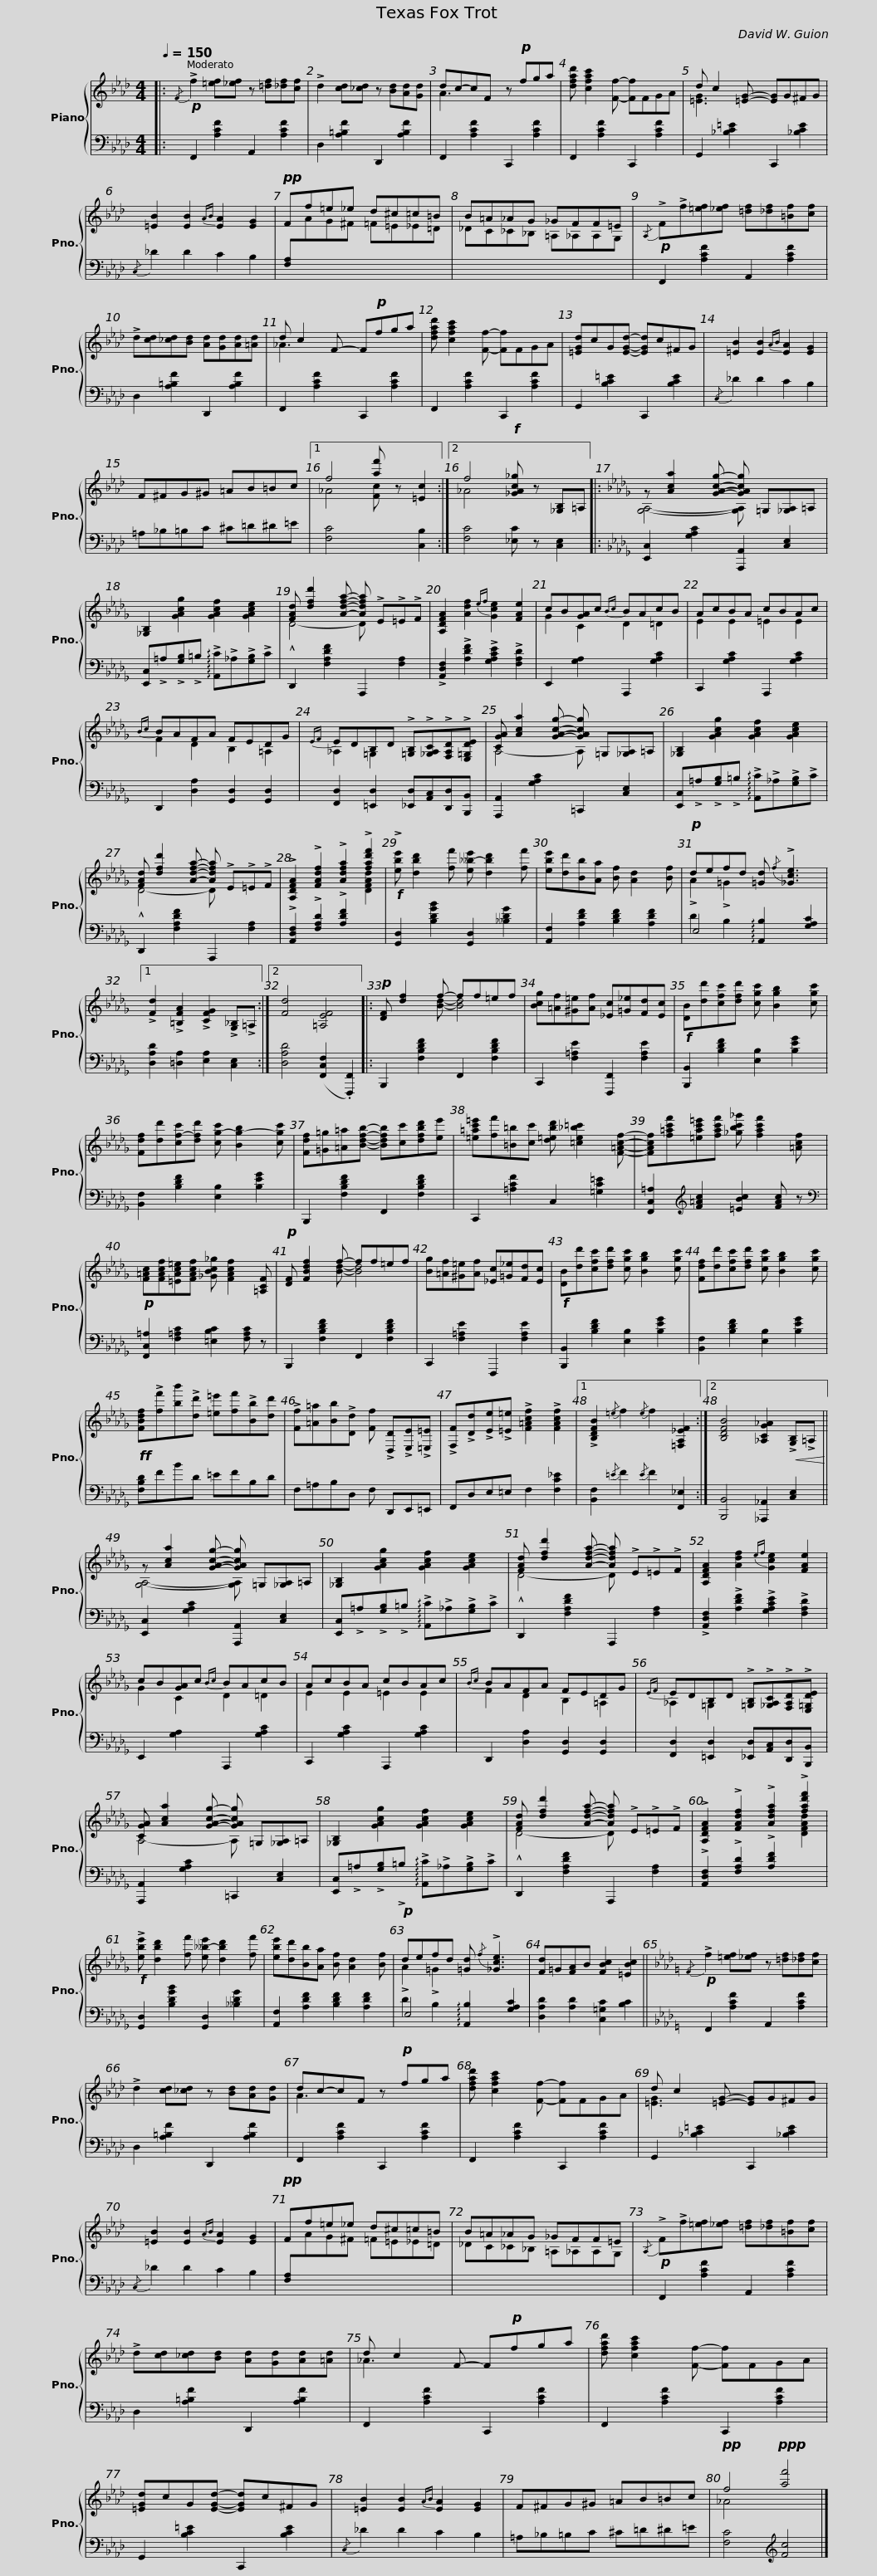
X:1
%%score { ( 1 3 ) | ( 2 4 ) }
L:1/8
Q:1/4=150
M:4/4
I:linebreak $
K:Ab
V:1 treble
V:3 treble
V:2 bass
V:4 bass
V:1
|:!p!{/F} !>!f2 [=ef][_ef] z [=df][_df][cf] | !>!d2 [cd][_cd] z [Bd][Ad][Gd] | dc-cF z!p! fga | [dfad'] [cfac']2 [Ff]- [Ff]FGA |$ d c2 [=EG]- [EG]G^FG | %5
 [=EB]2 [EB]2{AB} [EA]2 [EG]2 |!pp! Ff=e_e d^c=c=B | B=A_AG _GFF=E |$!p!{/A,} !>!F!>!f[=ef][_ef] [=df][_df][=Bf][cf] | !>!d[cd][_cd][Bd] [Ad][Gd][Ad][=Ad] | %10
 d c2 F- F!p!fga | [dfad'] [cfac']2 [Ff]- [Ff]FGA |$ [=EGd]cG[EGd]- [EGd]c^FG | [=EB]2 [EB]2{AB} [EA]2 [EG]2 |$ F^FG^G =AB=Bc |1 %15
 f4 [af'] z [=Ec]2 :|2 f4!f! [_GAc_g] z [_G,B,]=A, |:$[K:Db] z [Aca]2 [GAcg]- [GAcg] =G,[_G,A,]=A, | [_G,B,]2 [GAcg]2 [GAcf]2 [GAce]2 | [FAd] [dfd']2 [Adfa]- [Adfa] !>!E!>!=E!>!F | %20
 [A,DFA]2 [Adf]2{ef} [Gce]2 [FAe]2 |$ cB[GA]c{Bc} BAcB | AcBA cBAc |{Bc} BAFA FEDG |{EF} EDB,D !>![=G,B,]!>![_G,A,C]!>![F,A,D]!>![E,=G,DE] |$ %25
 [CGA] [Aca]2 [GAcg]- [GAcg] =G,[_G,A,]=A, | [_G,B,]2 [GAcg]2 [GAcf]2 [GAce]2 | [FAd] [dfd']2 [Adfa]- [Adfa] !>!E!>!=E!>!F | !>![A,DFA]2 !>![FAdf]2 !>![Adfa]2 !>![fad'f']2 |$!f! !>![ebe'] [dbd']2 [ff'] [e__b-e'] [dbd']2 [ff'] | %30
 [ebe'][dd'][Bb][Aa] [Bf] [Ad]2 [Bf] |!p! defd [=Gd]{/f} !>![_Gce]3 |1 !>![Fd]2 !>![=B,FA]2 !>![CFG]2 !>![G,_B,]!>!=A, :|2 [Fd]4 [=A,EF]4 |:$!p! [DF] [df]2 f- ff=ef | %35
 [Bcg][=Af][^G=e][Af] [_Ec][=G_e][Fd][Ec] |!f! [DB][dd'][cfc'][dfd'] [cgc'] [Bgb]2 [cgc'] | [Fdf][dd'][cf-c'][dfd'] [cg-c'] [Bg-b]2 [cgc'] |$ [Fdf][=G=g][=A=a][Bdfb]- [Bdfb][cc'][dfbd'][ee'] | [=e=ac'=e'][ff'][=B=b][cc'] [d=ebd'] [=ce_b=c']2 [F=Acf]- | %40
 [FAcf][f=ac'f'][=eac'=e'][fac'f'] [_gbc'_g'] [fac'f']2 [=Acf] |$!p! [F=Ac][FAcf][=EAc=e][FAcf] [_GBc_g] [FAcf]2 [=A,CF] |!p! [DF] [FBdf]2 f- ff=ef | [Bg][=Af][^G=e][Af] [_Ec][=G_e][Fd][Ec] |!f! [DB][dd'][cfc'][dfd'] [cgc'] [Bgb]2 [cgc'] |$ %45
 [Fdf][dd'][cfc'][dfd'] [cgc'] [Bgb]2 [cgc'] |!ff! [FBdf]!>![ff'][bb']!>![dd'] [=e=e'][ff']!>![Bb][dd'] | !>![Ff][=A=a][Bb]!>![Dd] [Ff] !>![D,D]!>![E,E]!>![=E,=E] |$ !>![F,F]!>![Dd]!>![Ee]!>![=E=e] !>![F=Acf]2 !>![FAcf]2 |1 !>![B,DFB]2{/=e} f2{/e} f2 [=F,A,_EF]2 :|2 %50
 [B,DFB]4 [_A,CG_A]2!<(! !>![G,B,]!>!=A,!<)! ||$ z [Aca]2 [GAcg]- [GAcg] =G,[_G,A,]=A, | [_G,B,]2 [GAcg]2 [GAcf]2 [GAce]2 | [FAd] [dfd']2 [Adfa]- [Adfa] !>!E!>!=E!>!F | [A,DFA]2 [Adf]2{ef} [Gce]2 [FAe]2 |$ %55
 cB[GA]c{Bc} BAcB | AcBA cBAc |{Bc} BAFA FEDG |{EF} EDB,D !>![=G,B,]!>![_G,A,C]!>![F,A,D]!>![E,=G,DE] |$ [CGA] [Aca]2 [GAcg]- [GAcg] =G,[_G,A,]=A, | %60
 [_G,B,]2 [GAcg]2 [GAcf]2 [GAce]2 | [FAd] [dfd']2 [Adfa]- [Adfa] !>!E!>!=E!>!F | !>![A,DFA]2 !>![FAdf]2 !>![Adfa]2 !>![fad'f']2 |$!f! !>![ebe'] [dbd']2 [ff'] [e__b-e'] [dbd']2 [ff'] | [ebe'][dd'][Bb][Aa] [Bf] [Ad]2 [Bf] | %65
!p! defd [=Gd]{/f} !>![_Gce]3 | [Fd]=G[FA]B [FBc]2 [=EBc]2 ||$[K:Ab]!p!{/F} !>!f2 [=ef][_ef] z [=df][_df][cf] | !>!d2 [cd][_cd] z [Bd][Ad][Gd] | dc-cF z!p! fga |$ %70
 [dfad'] [cfac']2 [Ff]- [Ff]FGA | d c2 [=EG]- [EG]G^FG | [=EB]2 [EB]2{AB} [EA]2 [EG]2 |$!pp! Ff=e_e d^c=c=B | B=A_AG _GFF=E | %75
!p!{/A,} !>!F!>!f[=ef][_ef] [=df][_df][=Bf][cf] |$ !>!d[cd][_cd][Bd] [Ad][Gd][Ad][=Ad] | d c2 F- F!p!fga | [dfad'] [cfac']2 [Ff]- [Ff]FGA | [=EGd]cG[EGd]- [EGd]c^FG |$ %80
 [=EB]2 [EB]2{AB} [EA]2 [EG]2 | F^FG^G =AB=Bc |!pp! f4!ppp! [af']4 |] %83
V:2
|: F,,2 [A,CF]2 A,,2 [A,CF]2 | D,2 [A,=B,F]2 D,,2 [A,B,F]2 | F,,2 [A,CF]2 C,,2 [A,CF]2 | F,,2 [A,CF]2 C,,2 [A,CF]2 |$ G,,2 [_B,C=E]2 C,,2 [_B,CE]2 | %5
{/C,} _D2 D2 C2 B,2 | [F,A,][I:staff -1]AG^F =F=E_E=D |[I:staff +1] x8 |$ F,,2 [A,CF]2 A,,2 [A,CF]2 | D,2 [A,=B,F]2 D,,2 [A,B,F]2 | %10
 F,,2 [A,CF]2 C,,2 [A,CF]2 | F,,2 [A,CF]2 C,,2 [A,CF]2 |$ G,,2 [B,C=E]2 C,,2 [B,CE]2 |{/C,} _D2 D2 C2 B,2 |$ =A,_B,=B,C ^C=D^D=E |1 %15
 [F,C]4 x2 [C,B,]2 :|2 [F,C]4 [_E,C] z [C,E,]2 |:$[K:Db] [E,,C,]2 [G,A,C]2 [A,,,A,,]2 [C,E,]2 | [E,,C,]!>!=A,!>![G,B,]!>!=B, !arpeggio!!>![A,,C]!>!_A,!>![G,B,]!>!C | D,,2 [F,A,DF]2 A,,,2 [F,A,]2 | %20
 !>![A,,D,F,]2 !>![A,DF]2 !>![G,A,CE]2 !>![F,A,D]2 |$ E,,2 [G,A,]2 A,,,2 [G,A,C]2 | C,,2 [G,A,C]2 A,,,2 [G,A,C]2 | D,,2 [D,A,]2 [G,,D,]2 [G,,D,]2 | [F,,D,]2 [=E,,D,]2 [_E,,D,][A,,C,][D,,D,][B,,,B,,] |$ %25
 [A,,,A,,]2 [G,A,C]2 =C,,2 [C,E,]2 | [E,,C,]!>!=A,!>![G,B,]!>!=B, !arpeggio!!>![A,,C]!>!_A,!>![G,B,]!>!C | D,,2 [F,A,DF]2 A,,,2 [F,A,]2 | !>![A,,D,F,]2 !>![F,A,D]2 !>![A,DF]2[I:staff -1] [DFAd]2 |$[I:staff +1] [G,,D,]2 [B,DGB]2 [G,,D,]2 [__B,DG]2 | %30
 [A,,F,]2 [A,DF]2 [B,DF]2 [A,DF]2 | E,4 !arpeggio![A,,B,]2 [G,A,C]2 |1 [D,A,D]2 [=D,A,]2 [E,A,]2 [C,E,]2 :|2 [D,A,D]4 ([F,,C,F,]2 .[F,,,F,,]2) |:$ B,,,2 [F,B,DF]2 F,,2 [F,B,DF]2 | %35
 C,,2 [F,=A,E]2 [F,,,F,,]2 [F,A,E]2 | [B,,,B,,]2 [B,DF]2 [E,B,]2 [B,EG]2 | [B,,F,]2 [B,DF]2 [E,B,]2 [B,EG]2 |$ B,,,2 [F,B,DF]2 F,,2 [F,B,DF]2 | C,,2 [=A,CF]2 C,2 [=G,C=E]2 | %40
 [F,,C,=A,]2[K:treble] [F=Ac]2 [=EBc]2 [FAc] z |$[K:bass] [F,,C,=A,]2 [F,=A,C]2 [=E,B,C]2 [F,A,C] z | B,,,2 [F,B,DF]2 F,,2 [F,B,DF]2 | C,,2 [F,=A,E]2 F,,,2 [F,A,E]2 | [B,,,B,,]2 [B,DF]2 [E,B,]2 [B,EG]2 |$ %45
 [B,,F,]2 [B,DF]2 [E,B,]2 [B,EG]2 | [F,B,D]FBD =EFB,D | F,=A,B,D, F, D,,E,,=E,, |$ F,,D,E,=E, F,2 [F,C_E]2 |1 [B,,F,]2{/=E} F2{/E} F2 [F,,_E,]2 :|2 %50
 [B,,,B,,]4 [_A,,,_A,,]2 [C,E,]2 ||$ [E,,C,]2 [G,A,C]2 [A,,,A,,]2 [C,E,]2 | [E,,C,]!>!=A,!>![G,B,]!>!=B, !arpeggio!!>![A,,C]!>!_A,!>![G,B,]!>!C | D,,2 [F,A,DF]2 A,,,2 [F,A,]2 | !>![A,,D,F,]2 !>![A,DF]2 !>![G,A,CE]2 !>![F,A,D]2 |$ %55
 E,,2 [G,A,]2 A,,,2 [G,A,C]2 | C,,2 [G,A,C]2 A,,,2 [G,A,C]2 | D,,2 [D,A,]2 [G,,D,]2 [G,,D,]2 | [F,,D,]2 [=E,,D,]2 [_E,,D,][A,,C,][D,,D,][B,,,B,,] |$ [A,,,A,,]2 [G,A,C]2 =C,,2 [C,E,]2 | %60
 [E,,C,]!>!=A,!>![G,B,]!>!=B, !arpeggio!!>![A,,C]!>!_A,!>![G,B,]!>!C | D,,2 [F,A,DF]2 A,,,2 [F,A,]2 | !>![A,,D,F,]2 !>![F,A,D]2 !>![A,DF]2[I:staff -1] [DFAd]2 |$[I:staff +1] [G,,D,]2 [B,DGB]2 [G,,D,]2 [__B,DG]2 | [A,,F,]2 [A,DF]2 [B,DF]2 [A,DF]2 | %65
 E,4 !arpeggio![A,,B,]2 [G,A,C]2 | [D,A,D]2 [A,D]2 [C,=G,C]2 [B,C]2 ||$[K:Ab] F,,2 [A,CF]2 A,,2 [A,CF]2 | D,2 [A,=B,F]2 D,,2 [A,B,F]2 | F,,2 [A,CF]2 C,,2 [A,CF]2 |$ %70
 F,,2 [A,CF]2 C,,2 [A,CF]2 | G,,2 [_B,C=E]2 C,,2 [_B,CE]2 |{/C,} _D2 D2 C2 B,2 |$ [F,A,][I:staff -1]AG^F =F=E_E=D |[I:staff +1] x8 | %75
 F,,2 [A,CF]2 A,,2 [A,CF]2 |$ D,2 [A,=B,F]2 D,,2 [A,B,F]2 | F,,2 [A,CF]2 C,,2 [A,CF]2 | F,,2 [A,CF]2 C,,2 [A,CF]2 | G,,2 [B,C=E]2 C,,2 [B,CE]2 |$ %80
{/C,} _D2 D2 C2 B,2 | =A,_B,=B,C ^C=D^D=E | [F,C]4[K:treble] [Fc]4 |] %83
V:3
|: x8 | x8 | A3 x5 | x8 |$ [=EG]3 x5 | %5
 x8 | x8 | _DC_C_B, =A,_A,A,G, |$ x8 | x8 | %10
 _A3 x5 | x8 |$ x8 | x8 |$ x8 |1 %15
 _A4 [Fc] z x2 :|2 _A4 x4 |:$[K:Db] [G,A,]4- [G,A,] x3 | x8 | !^!D4- D x3 | %20
 x8 |$ G2 C2 D2 =D2 | E2 E2 =E2 E2 | F2 D2 B,2 =A,2 | _A,2 =G,2 x4 |$ %25
 A,4- A, x3 | x8 | !^!D4- D x3 | x8 |$ x8 | %30
 x8 | !>!A2 !>!=G2 x4 |1 x8 :|2 x8 |:$ x3 [Bd]- [Bd]4 | %35
 x8 | x8 | x8 |$ x8 | x8 | %40
 x8 |$ x8 | x3 [Bd]- [Bd]4 | x8 | x8 |$ %45
 x8 | x8 | x8 |$ x8 |1 x8 :|2 %50
 x8 ||$ [G,A,]4- [G,A,] x3 | x8 | !^!D4- D x3 | x8 |$ %55
 G2 C2 D2 =D2 | E2 E2 =E2 E2 | F2 D2 B,2 =A,2 | _A,2 =G,2 x4 |$ A,4- A, x3 | %60
 x8 | !^!D4- D x3 | x8 |$ x8 | x8 | %65
 !>!A2 !>!=G2 x4 | x8 ||$[K:Ab] x8 | x8 | A3 x5 |$ %70
 x8 | [=EG]3 x5 | x8 |$ x8 | _DC_C_B, =A,_A,A,G, | %75
 x8 |$ x8 | _A3 x5 | x8 | x8 |$ %80
 x8 | x8 | _A4 x4 |] %83
V:4
|: x8 | x8 | x8 | x8 |$ x8 | %5
 x8 | x8 | x8 |$ x8 | x8 | %10
 x8 | x8 |$ x8 | x8 |$ x8 |1 %15
 x8 :|2 x8 |:$[K:Db] x8 | x8 | x8 | %20
 x8 |$ x8 | x8 | x8 | x8 |$ %25
 x8 | x8 | x8 | x8 |$ x8 | %30
 x8 | D2 B,2 x4 |1 x8 :|2 x8 |:$ x8 | %35
 x8 | x8 | x8 |$ x8 | x8 | %40
 x2[K:treble] x6 |$[K:bass] x8 | x8 | x8 | x8 |$ %45
 x8 | x8 | x8 |$ x8 |1 x8 :|2 %50
 x8 ||$ x8 | x8 | x8 | x8 |$ %55
 x8 | x8 | x8 | x8 |$ x8 | %60
 x8 | x8 | x8 |$ x8 | x8 | %65
 D2 B,2 x4 | x8 ||$[K:Ab] x8 | x8 | x8 |$ %70
 x8 | x8 | x8 |$ x8 | x8 | %75
 x8 |$ x8 | x8 | x8 | x8 |$ %80
 x8 | x8 | x4[K:treble] x4 |] %83
